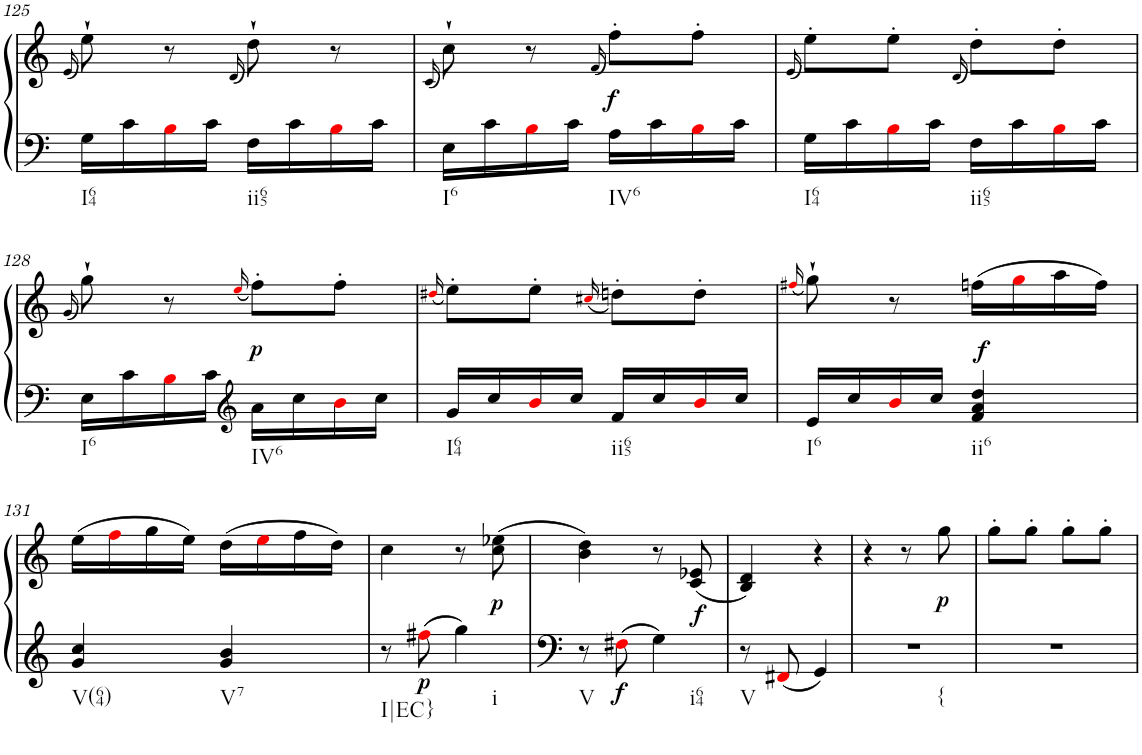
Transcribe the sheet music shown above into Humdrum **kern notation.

**kern	**kern	**dynam
*part1	*part1	*part1
*staff2	*staff1	*staff1/2
*I"Klavier linke Hand	*	*
!!LO:PB:g=z
*clefG2	*clefF4	*
*k[]	*k[]	*
*M2/4	*M2/4	*
=125	=125	=125
.	(16qe/	.
!LO:TX:b:t=I64	!	!
16G\LL	8ee`\)	.
16c\	.	.
16Bi\	8r	.
16c\JJ	.	.
.	(16qd/	.
!LO:TX:b:t=ii65	!	!
16F\LL	8dd`\)	.
16c\	.	.
16Bi\	8r	.
16c\JJ	.	.
=126	=126	=126
.	(16qc/	.
!LO:TX:b:t=I6	!	!
16E\LL	8cc`\)	.
16c\	.	.
16Bi\	8r	.
16c\JJ	.	.
.	(16qf/	.
!LO:TX:b:t=IV6	!	!
!	!	!LO:DY:b
16A\LL	8ff'\L)	f
16c\	.	.
16Bi\	8ff'\J	.
16c\JJ	.	.
=127	=127	=127
.	(16qe/	.
!LO:TX:b:t=I64	!	!
16G\LL	8ee'\L)	.
16c\	.	.
16Bi\	8ee'\J	.
16c\JJ	.	.
.	(16qd/	.
!LO:TX:b:t=ii65	!	!
16F\LL	8dd'\L)	.
16c\	.	.
16Bi\	8dd'\J	.
16c\JJ	.	.
!!LO:LB:g=z
=128	=128	=128
.	(16qg/	.
!LO:TX:b:t=I6	!	!
16E\LL	8gg`\)	.
16c\	.	.
16Bi\	8r	.
16c\JJ	.	.
*clefG2	*	*
.	(16qeei/	.
!LO:TX:b:t=IV6	!	!
!	!	!LO:DY:b
16a\LL	8ff'\L)	p
16cc\	.	.
16bi\	8ff'\J	.
16cc\JJ	.	.
=129	=129	=129
.	(16qdd#Xi/	.
!LO:TX:b:t=I64	!	!
16g/LL	8ee'\L)	.
16cc/	.	.
16bi/	8ee'\J	.
16cc/JJ	.	.
.	(16qcc#Xi/	.
!LO:TX:b:t=ii65	!	!
16f/LL	8ddn'\L)	.
16cc/	.	.
16bi/	8dd'\J	.
16cc/JJ	.	.
=130	=130	=130
.	(16qff#Xi/	.
!LO:TX:b:t=I6	!	!
16e/LL	8gg`\)	.
16cc/	.	.
16bi/	8r	.
16cc/JJ	.	.
!LO:TX:b:t=ii6	!	!
!	!	!LO:DY:b
4f/ 4a/ 4dd/	(16ffn\LL	f
.	16ggi\	.
.	16aa\	.
.	16ff\JJ)	.
!!LO:LB:g=z
=131	=131	=131
!LO:TX:b:t=V(64)	!	!
4g/ 4cc/	(16ee\LL	.
.	16ffi\	.
.	16gg\	.
.	16ee\JJ)	.
!LO:TX:b:t=V7	!	!
4g/ 4b/	(16dd\LL	.
.	16eei\	.
.	16ff\	.
.	16dd\JJ)	.
=132	=132	=132
!LO:TX:b:t=I|EC}	!	!
8r	4cc\	.
!	!	!LO:DY:b=2
8ff#Xi\	.	p
!LO:TX:b:t=i	!	!
4gg\	8r	.
!	!	!LO:DY:b
.	(8cc\ 8ee-X\	p
=133	=133	=133
!LO:TX:b:t=V	!	!
8r	4b\ 4dd\)	.
!	!	!LO:DY:b=2
8F#Xi\	.	f
!LO:TX:b:t=i64	!	!
4G\	8r	.
!	!	!LO:DY:b
.	(8c/ 8e-X/	f
=134	=134	=134
!LO:TX:b:t=V	!	!
8r	4B/ 4d/)	.
8FF#Xi/	.	.
4GG/	4r	.
=135	=135	=135
!LO:TX:b:t={	!	!
2r	4r	.
.	8r	.
!	!	!LO:DY:b
.	8gg\	p
=136	=136	=136
2r	8gg'\L	.
.	8gg'\J	.
.	8gg'\L	.
.	8gg'\J	.
=	=	=
*-	*-	*-
